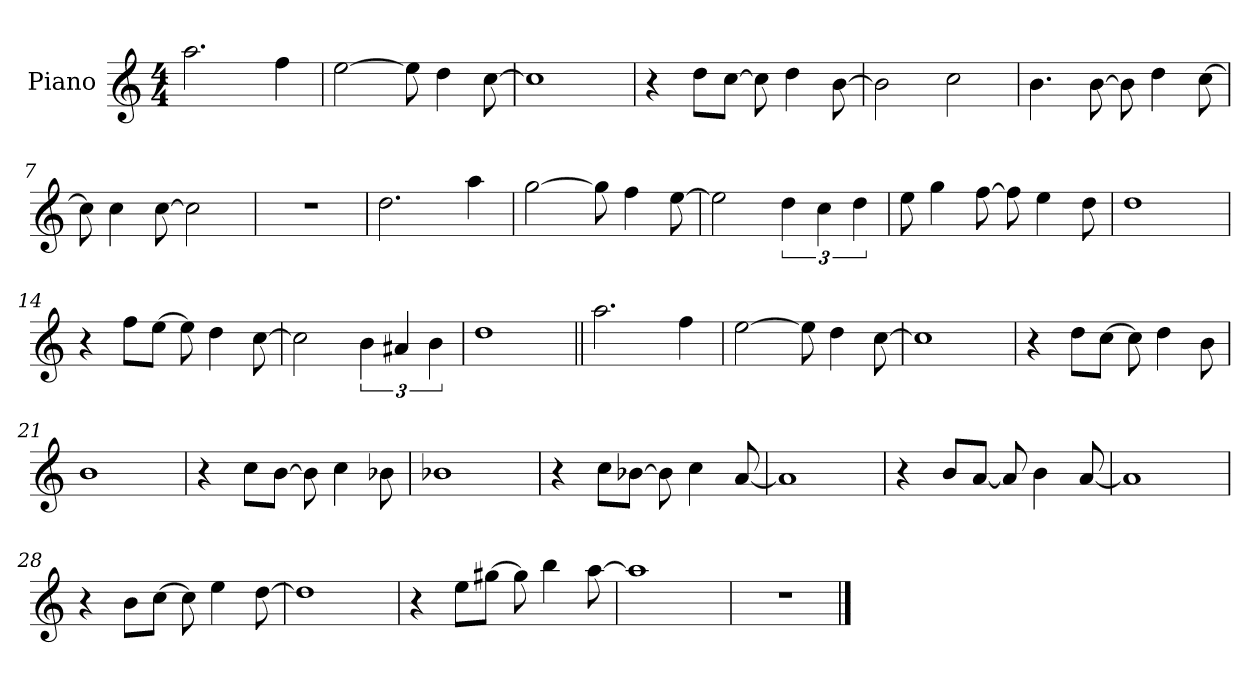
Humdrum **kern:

**kern
*part1
*staff1
*I"Piano
*I'Pno
*clefG2
*k[]
*C:
*M4/4
=1
2.aa\
4ff\
=2
[2ee\
8ee\]
4dd\
[8cc\
=3
1cc]
=4
4r
8dd\L
[8cc\J
8cc\]
4dd\
[8b\
!!LO:LB:g=z
=5
2b\]
2cc\
=6
4.b\
[8b\
8b\]
4dd\
[8cc\
=7
8cc\]
4cc\
[8cc\
2cc\]
=8
1r
!!LO:LB:g=z
=9
2.dd\
4aa\
=10
[2gg\
8gg\]
4ff\
[8ee\
=11
2ee\]
6dd\
6cc\
6dd\
=12
8ee\
4gg\
[8ff\
8ff\]
4ee\
8dd\
!!LO:LB:g=z
=13
1dd
=14
4r
8ff\L
[8ee\J
8ee\]
4dd\
[8cc\
=15
2cc\]
6b\
6a#X/
6b\
=16
1dd
!!LO:LB:g=z
=17||
2.aa\
4ff\
=18
[2ee\
8ee\]
4dd\
[8cc\
=19
1cc]
=20
4r
8dd\L
[8cc\J
8cc\]
4dd\
8b\
!!LO:LB:g=z
=21
1b
=22
4r
8cc\L
[8b\J
8b\]
4cc\
8b-X\
=23
1b-X
=24
4r
8cc\L
[8b-X\J
8b-\]
4cc\
[8a/
!!LO:LB:g=z
=25
1a]
=26
4r
8b/L
[8a/J
8a/]
4b\
[8a/
=27
1a]
=28
4r
8b\L
[8cc\J
8cc\]
4ee\
[8dd\
!!LO:LB:g=z
=29
1dd]
=30
4r
8ee\L
[8gg#X\J
8gg#\]
4bb\
[8aa\
=31
1aa]
=32
1r
==
*-
